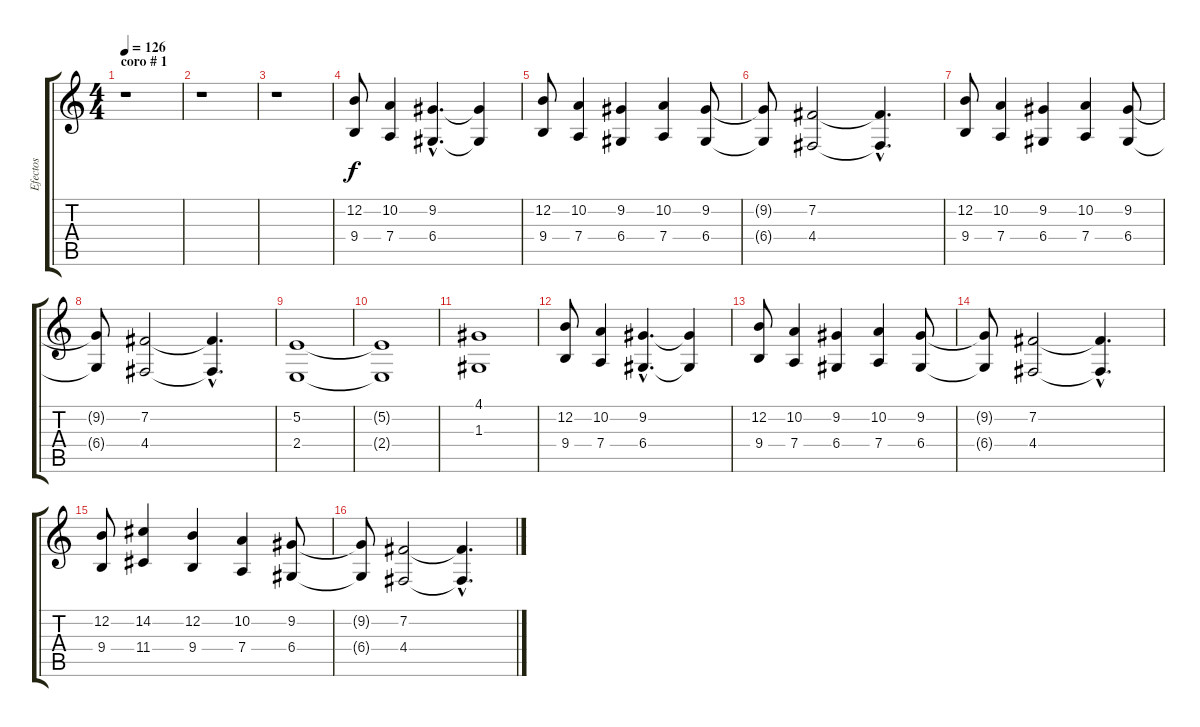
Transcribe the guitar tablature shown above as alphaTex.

\track ("Efectos" "Efectos") {instrument pad8sweep}
\staff {score tabs}
\tuning (E4 B3 G3 D3 A2 E2) {hide}
\ts (4 4)
\section ("" "coro # 1")
\tempo 126
\clef g2
\ks c
r.1{dy f} |
r.1 |
r.1 |
(12.2 9.4).8 (10.2 7.4).4 (9.2{hac} 6.4{hac}).4{d} (9.2{t} 6.4{t}).4 |
(12.2 9.4).8 (10.2 7.4).4 (9.2 6.4).4 (10.2 7.4).4 (9.2 6.4).8 |
(9.2{t} 6.4{t}).8 (7.2 4.4).2 (7.2{hac t} 4.4{hac t}).4{d} |
(12.2 9.4).8 (10.2 7.4).4 (9.2 6.4).4 (10.2 7.4).4 (9.2 6.4).8 |
(9.2{t} 6.4{t}).8 (7.2 4.4).2 (7.2{hac t} 4.4{hac t}).4{d} |
(5.2 2.4).1 |
(5.2{t} 2.4{t}).1 |
(4.1 1.3).1 |
(12.2 9.4).8 (10.2 7.4).4 (9.2{hac} 6.4{hac}).4{d} (9.2{t} 6.4{t}).4 |
(12.2 9.4).8 (10.2 7.4).4 (9.2 6.4).4 (10.2 7.4).4 (9.2 6.4).8 |
(9.2{t} 6.4{t}).8 (7.2 4.4).2 (7.2{hac t} 4.4{hac t}).4{d} |
(12.2 9.4).8 (14.2 11.4).4 (12.2 9.4).4 (10.2 7.4).4 (9.2 6.4).8 |
(9.2{t} 6.4{t}).8 (7.2 4.4).2 (7.2{hac t} 4.4{hac t}).4{d}
